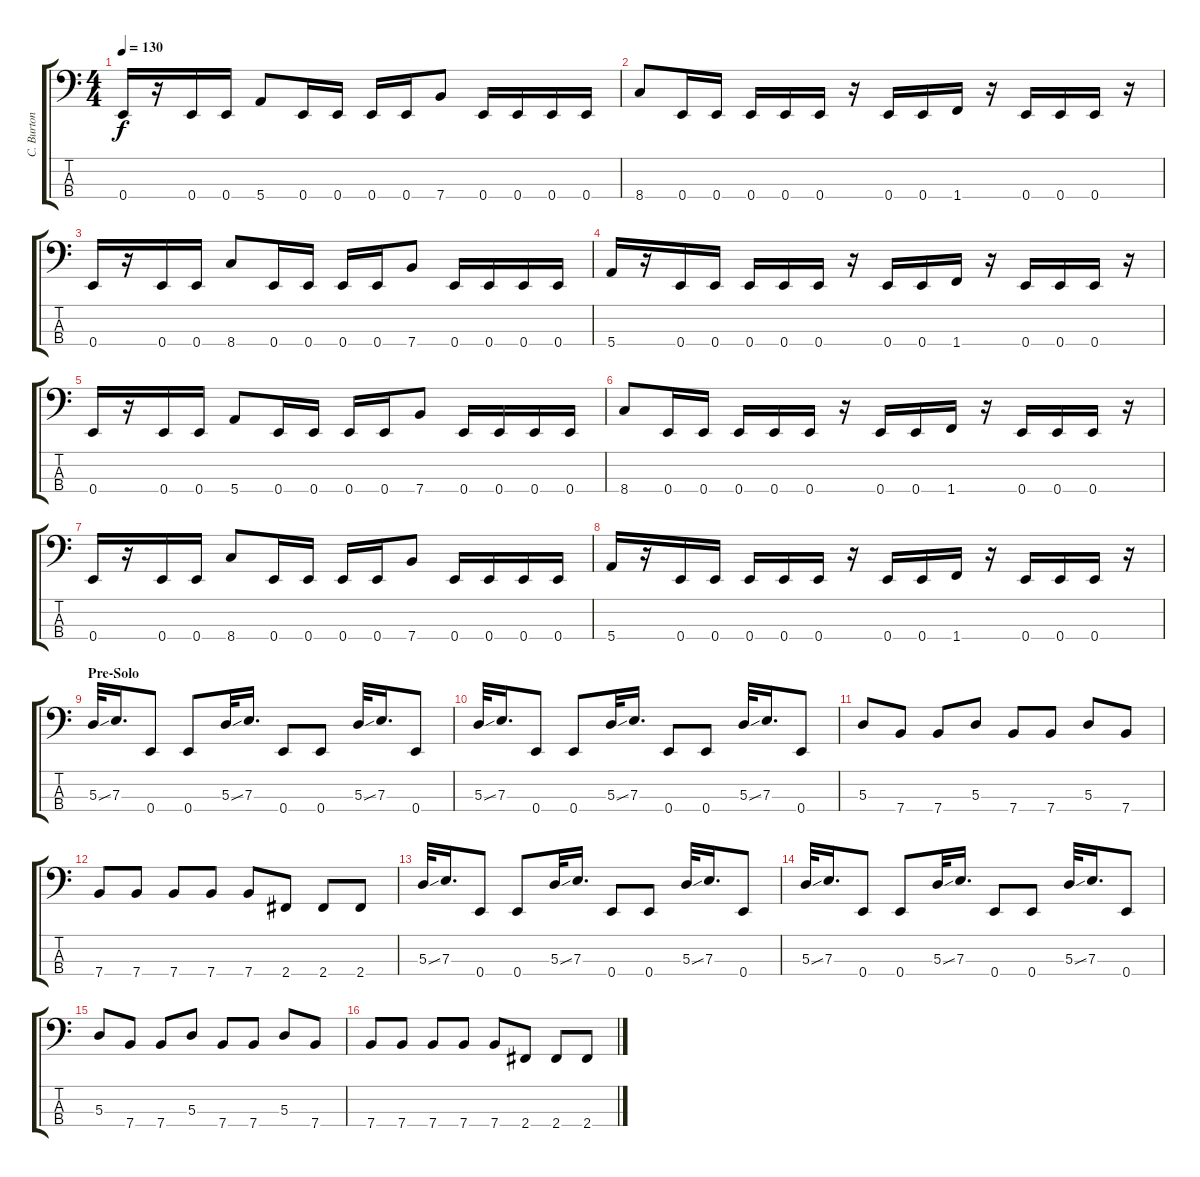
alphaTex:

\track ("C. Burton" "C. Burton") {instrument electricbassfinger}
\staff {score tabs}
\tuning (G2 D2 A1 E1) {hide}
\ts (4 4)
\tempo 130
\clef f4
\ks c
0.4.16{dy f} r.16 0.4.16 0.4.16 5.4.8 0.4.16 0.4.16 0.4.16 0.4.16 7.4.8 0.4.16 0.4.16 0.4.16 0.4.16 |
8.4.8 0.4.16 0.4.16 0.4.16 0.4.16 0.4.16 r.16 0.4.16 0.4.16 1.4.16 r.16 0.4.16 0.4.16 0.4.16 r.16 |
0.4.16 r.16 0.4.16 0.4.16 8.4.8 0.4.16 0.4.16 0.4.16 0.4.16 7.4.8 0.4.16 0.4.16 0.4.16 0.4.16 |
5.4.16 r.16 0.4.16 0.4.16 0.4.16 0.4.16 0.4.16 r.16 0.4.16 0.4.16 1.4.16 r.16 0.4.16 0.4.16 0.4.16 r.16 |
0.4.16 r.16 0.4.16 0.4.16 5.4.8 0.4.16 0.4.16 0.4.16 0.4.16 7.4.8 0.4.16 0.4.16 0.4.16 0.4.16 |
8.4.8 0.4.16 0.4.16 0.4.16 0.4.16 0.4.16 r.16 0.4.16 0.4.16 1.4.16 r.16 0.4.16 0.4.16 0.4.16 r.16 |
0.4.16 r.16 0.4.16 0.4.16 8.4.8 0.4.16 0.4.16 0.4.16 0.4.16 7.4.8 0.4.16 0.4.16 0.4.16 0.4.16 |
5.4.16 r.16 0.4.16 0.4.16 0.4.16 0.4.16 0.4.16 r.16 0.4.16 0.4.16 1.4.16 r.16 0.4.16 0.4.16 0.4.16 r.16 |
\section ("" "Pre-Solo")
5.3{ss}.32 7.3.16{d} 0.4.8 0.4.8 5.3{ss}.32 7.3.16{d} 0.4.8 0.4.8 5.3{ss}.32 7.3.16{d} 0.4.8 |
5.3{ss}.32 7.3.16{d} 0.4.8 0.4.8 5.3{ss}.32 7.3.16{d} 0.4.8 0.4.8 5.3{ss}.32 7.3.16{d} 0.4.8 |
5.3.8 7.4.8 7.4.8 5.3.8 7.4.8 7.4.8 5.3.8 7.4.8 |
7.4.8 7.4.8 7.4.8 7.4.8 7.4.8 2.4.8 2.4.8 2.4.8 |
5.3{ss}.32 7.3.16{d} 0.4.8 0.4.8 5.3{ss}.32 7.3.16{d} 0.4.8 0.4.8 5.3{ss}.32 7.3.16{d} 0.4.8 |
5.3{ss}.32 7.3.16{d} 0.4.8 0.4.8 5.3{ss}.32 7.3.16{d} 0.4.8 0.4.8 5.3{ss}.32 7.3.16{d} 0.4.8 |
5.3.8 7.4.8 7.4.8 5.3.8 7.4.8 7.4.8 5.3.8 7.4.8 |
7.4.8 7.4.8 7.4.8 7.4.8 7.4.8 2.4.8 2.4.8 2.4.8
